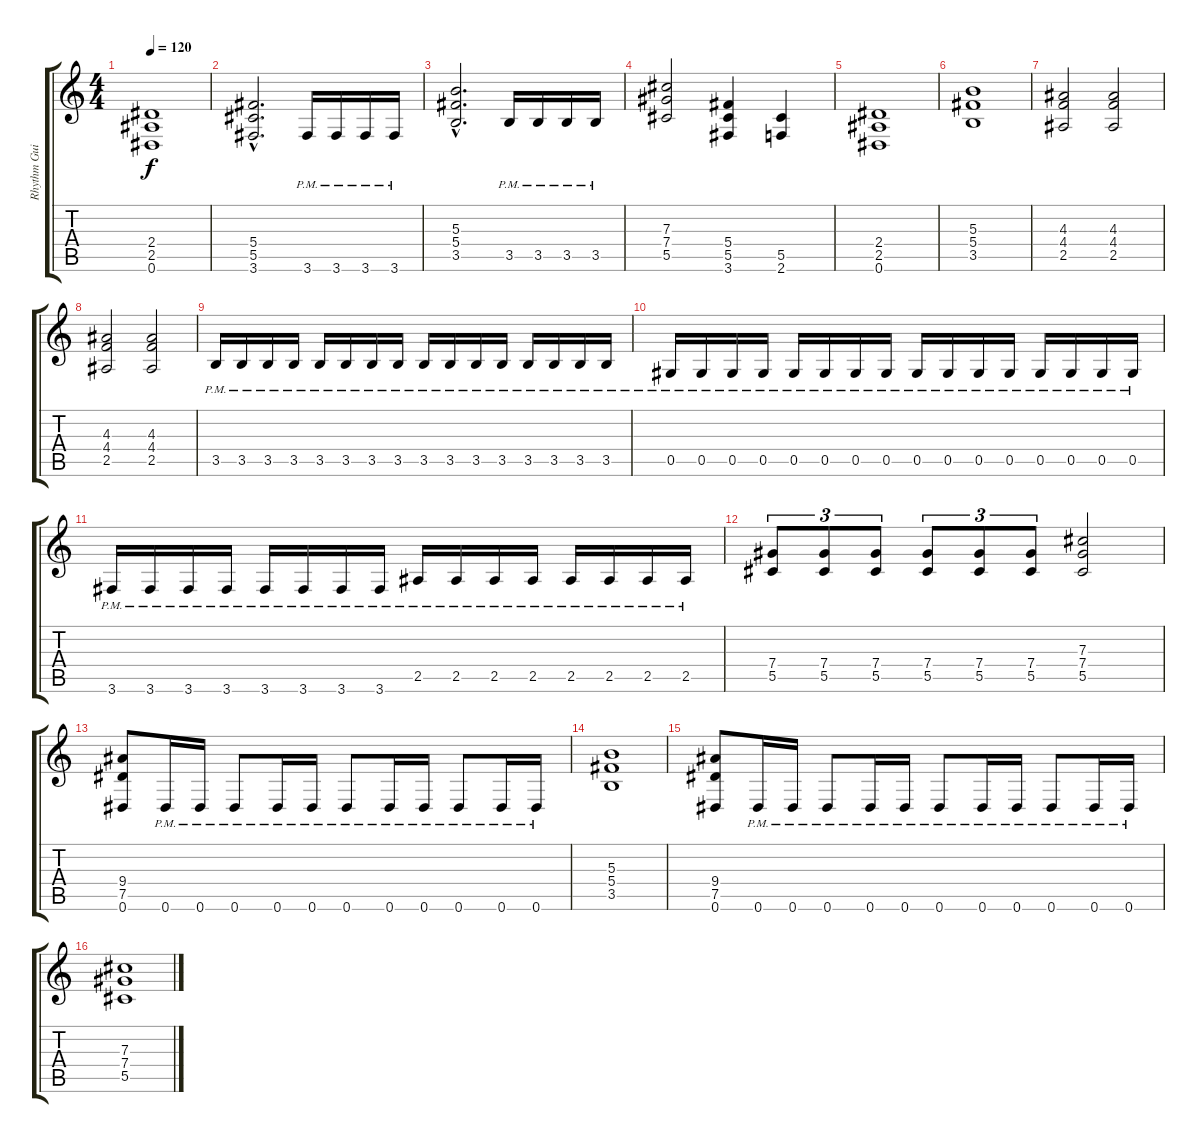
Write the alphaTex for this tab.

\track ("Rhythm Guitar" "Rhythm Gui") {instrument distortionguitar}
\staff {score tabs}
\tuning (Eb4 Bb3 Gb3 Db3 Ab2 Eb2) {hide}
\ts (4 4)
\tempo 120
\clef g2
\ks c
(2.4 2.5 0.6).1{dy f} |
(5.4{hac} 5.5{hac} 3.6{hac}).2{d} 3.6{pm}.16 3.6{pm}.16 3.6{pm}.16 3.6{pm}.16 |
(5.3{hac} 5.4{hac} 3.5{hac}).2{d} 3.5{pm}.16 3.5{pm}.16 3.5{pm}.16 3.5{pm}.16 |
(7.3 7.4 5.5).2 (5.4 5.5 3.6).4 (5.5 2.6).4 |
(2.4 2.5 0.6).1 |
(5.3 5.4 3.5).1 |
(4.3 4.4 2.5).2 (4.3 4.4 2.5).2 |
(4.3 4.4 2.5).2 (4.3 4.4 2.5).2 |
3.5{pm}.16 3.5{pm}.16 3.5{pm}.16 3.5{pm}.16 3.5{pm}.16 3.5{pm}.16 3.5{pm}.16 3.5{pm}.16 3.5{pm}.16 3.5{pm}.16 3.5{pm}.16 3.5{pm}.16 3.5{pm}.16 3.5{pm}.16 3.5{pm}.16 3.5{pm}.16 |
0.5{pm}.16 0.5{pm}.16 0.5{pm}.16 0.5{pm}.16 0.5{pm}.16 0.5{pm}.16 0.5{pm}.16 0.5{pm}.16 0.5{pm}.16 0.5{pm}.16 0.5{pm}.16 0.5{pm}.16 0.5{pm}.16 0.5{pm}.16 0.5{pm}.16 0.5{pm}.16 |
3.6{pm}.16 3.6{pm}.16 3.6{pm}.16 3.6{pm}.16 3.6{pm}.16 3.6{pm}.16 3.6{pm}.16 3.6{pm}.16 2.5{pm}.16 2.5{pm}.16 2.5{pm}.16 2.5{pm}.16 2.5{pm}.16 2.5{pm}.16 2.5{pm}.16 2.5{pm}.16 |
(7.4 5.5).8{tu (3 2)} (7.4 5.5).8{tu (3 2)} (7.4 5.5).8{tu (3 2)} (7.4 5.5).8{tu (3 2)} (7.4 5.5).8{tu (3 2)} (7.4 5.5).8{tu (3 2)} (7.3 7.4 5.5).2 |
(9.4 7.5 0.6).8 0.6{pm}.16 0.6{pm}.16 0.6{pm}.8 0.6{pm}.16 0.6{pm}.16 0.6{pm}.8 0.6{pm}.16 0.6{pm}.16 0.6{pm}.8 0.6{pm}.16 0.6{pm}.16 |
(5.3 5.4 3.5).1 |
(9.4 7.5 0.6).8 0.6{pm}.16 0.6{pm}.16 0.6{pm}.8 0.6{pm}.16 0.6{pm}.16 0.6{pm}.8 0.6{pm}.16 0.6{pm}.16 0.6{pm}.8 0.6{pm}.16 0.6{pm}.16 |
(7.3 7.4 5.5).1
